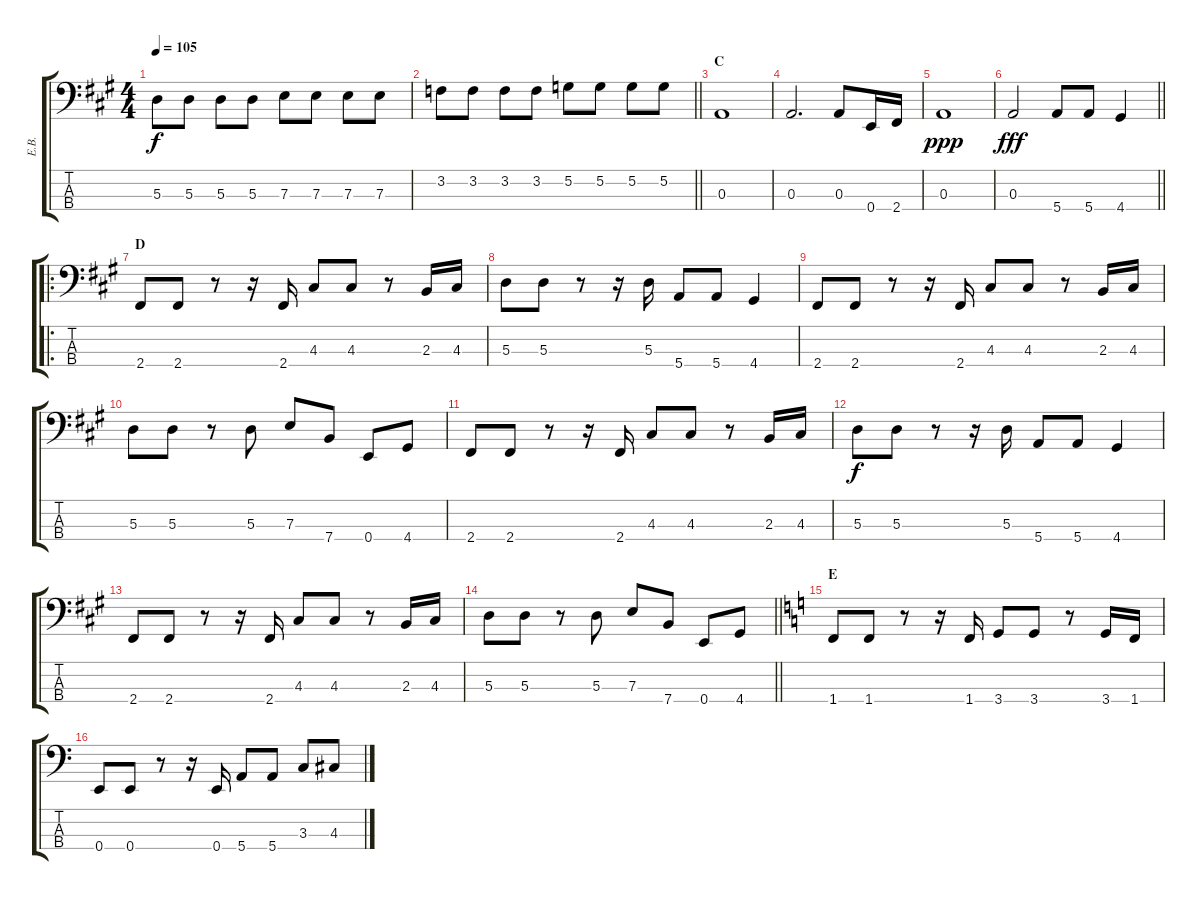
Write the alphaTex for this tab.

\track ("E.B." "E.B.") {instrument electricbassfinger}
\staff {score tabs}
\tuning (G2 D2 A1 E1) {hide}
\ts (4 4)
\tempo 105
\clef f4
\ks a
5.3.8{dy f} 5.3.8 5.3.8 5.3.8 7.3.8 7.3.8 7.3.8 7.3.8 |
\barLineRight lightlight
3.2.8 3.2.8 3.2.8 3.2.8 5.2.8 5.2.8 5.2.8 5.2.8 |
\section ("" "C")
0.3.1 |
0.3.2{d} 0.3.8 0.4.16 2.4.16 |
0.3.1{dy ppp} |
\barLineRight lightlight
0.3.2{dy fff} 5.4.8 5.4.8 4.4.4 |
\ro
\section ("" "D")
2.4.8 2.4.8 r.8 r.16 2.4.16 4.3.8 4.3.8 r.8 2.3.16 4.3.16 |
5.3.8 5.3.8 r.8 r.16 5.3.16 5.4.8 5.4.8 4.4.4 |
2.4.8 2.4.8 r.8 r.16 2.4.16 4.3.8 4.3.8 r.8 2.3.16 4.3.16 |
5.3.8 5.3.8 r.8 5.3.8 7.3.8 7.4.8 0.4.8 4.4.8 |
2.4.8 2.4.8 r.8 r.16 2.4.16 4.3.8 4.3.8 r.8 2.3.16 4.3.16 |
5.3.8{dy f} 5.3.8 r.8 r.16 5.3.16 5.4.8 5.4.8 4.4.4 |
2.4.8 2.4.8 r.8 r.16 2.4.16 4.3.8 4.3.8 r.8 2.3.16 4.3.16 |
\barLineRight lightlight
5.3.8 5.3.8 r.8 5.3.8 7.3.8 7.4.8 0.4.8 4.4.8 |
\section ("" "E")
\ks c
1.4.8 1.4.8 r.8 r.16 1.4.16 3.4.8 3.4.8 r.8 3.4.16 1.4.16 |
0.4.8 0.4.8 r.8 r.16 0.4.16 5.4.8 5.4.8 3.3.8 4.3.8
